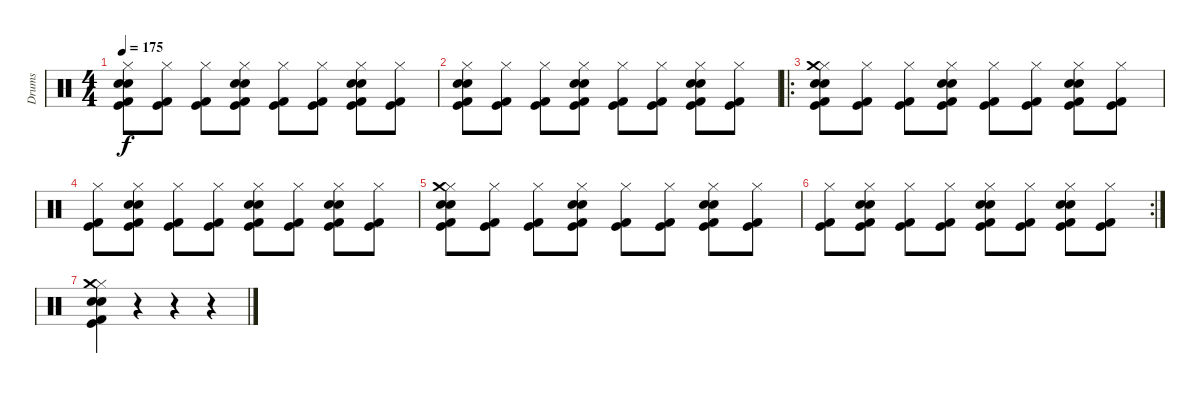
\track ("Drums" "Drums") {instrument percussion}
\staff {score}
\articulation defaults
\ts (4 4)
\tempo 175
\clef neutral
\ks c
("Electric Snare (hit)" "Snare (hit) 2" "Hi-Hat (closed)" "Kick (hit) 2" "Kick (hit)").8{dy f} ("Hi-Hat (closed)" "Kick (hit) 2" "Kick (hit)").8 ("Hi-Hat (closed)" "Kick (hit) 2" "Kick (hit)").8 ("Electric Snare (hit)" "Snare (hit) 2" "Hi-Hat (closed)" "Kick (hit) 2" "Kick (hit)").8 ("Hi-Hat (closed)" "Kick (hit) 2" "Kick (hit)").8 ("Hi-Hat (closed)" "Kick (hit) 2" "Kick (hit)").8 ("Electric Snare (hit)" "Snare (hit) 2" "Hi-Hat (closed)" "Kick (hit) 2" "Kick (hit)").8 ("Hi-Hat (closed)" "Kick (hit) 2" "Kick (hit)").8 |
("Electric Snare (hit)" "Snare (hit) 2" "Hi-Hat (closed)" "Kick (hit) 2" "Kick (hit)").8 ("Hi-Hat (closed)" "Kick (hit) 2" "Kick (hit)").8 ("Hi-Hat (closed)" "Kick (hit) 2" "Kick (hit)").8 ("Electric Snare (hit)" "Snare (hit) 2" "Hi-Hat (closed)" "Kick (hit) 2" "Kick (hit)").8 ("Hi-Hat (closed)" "Kick (hit) 2" "Kick (hit)").8 ("Hi-Hat (closed)" "Kick (hit) 2" "Kick (hit)").8 ("Electric Snare (hit)" "Snare (hit) 2" "Hi-Hat (closed)" "Kick (hit) 2" "Kick (hit)").8 ("Hi-Hat (closed)" "Kick (hit) 2" "Kick (hit)").8 |
\ro
("Electric Snare (hit)" "Snare (hit) 2" "Hi-Hat (closed)" "Kick (hit) 2" "Kick (hit)" "Crash medium (hit)").8 ("Hi-Hat (closed)" "Kick (hit) 2" "Kick (hit)").8 ("Hi-Hat (closed)" "Kick (hit) 2" "Kick (hit)").8 ("Electric Snare (hit)" "Snare (hit) 2" "Hi-Hat (closed)" "Kick (hit) 2" "Kick (hit)").8 ("Hi-Hat (closed)" "Kick (hit) 2" "Kick (hit)").8 ("Hi-Hat (closed)" "Kick (hit) 2" "Kick (hit)").8 ("Electric Snare (hit)" "Snare (hit) 2" "Hi-Hat (closed)" "Kick (hit) 2" "Kick (hit)").8 ("Hi-Hat (closed)" "Kick (hit) 2" "Kick (hit)").8 |
("Hi-Hat (closed)" "Kick (hit) 2" "Kick (hit)").8 ("Snare (hit) 2" "Electric Snare (hit)" "Hi-Hat (closed)" "Kick (hit) 2" "Kick (hit)").8 ("Hi-Hat (closed)" "Kick (hit) 2" "Kick (hit)").8 ("Hi-Hat (closed)" "Kick (hit) 2" "Kick (hit)").8 ("Snare (hit) 2" "Electric Snare (hit)" "Hi-Hat (closed)" "Kick (hit) 2" "Kick (hit)").8 ("Hi-Hat (closed)" "Kick (hit) 2" "Kick (hit)").8 ("Electric Snare (hit)" "Snare (hit) 2" "Hi-Hat (closed)" "Kick (hit) 2" "Kick (hit)").8 ("Hi-Hat (closed)" "Kick (hit) 2" "Kick (hit)").8 |
("Electric Snare (hit)" "Snare (hit) 2" "Hi-Hat (closed)" "Kick (hit) 2" "Kick (hit)" "Crash medium (hit)").8 ("Hi-Hat (closed)" "Kick (hit) 2" "Kick (hit)").8 ("Hi-Hat (closed)" "Kick (hit) 2" "Kick (hit)").8 ("Electric Snare (hit)" "Snare (hit) 2" "Hi-Hat (closed)" "Kick (hit) 2" "Kick (hit)").8 ("Hi-Hat (closed)" "Kick (hit) 2" "Kick (hit)").8 ("Hi-Hat (closed)" "Kick (hit) 2" "Kick (hit)").8 ("Electric Snare (hit)" "Snare (hit) 2" "Hi-Hat (closed)" "Kick (hit) 2" "Kick (hit)").8 ("Hi-Hat (closed)" "Kick (hit) 2" "Kick (hit)").8 |
\rc 2
("Hi-Hat (closed)" "Kick (hit) 2" "Kick (hit)").8 ("Snare (hit) 2" "Electric Snare (hit)" "Hi-Hat (closed)" "Kick (hit) 2" "Kick (hit)").8 ("Hi-Hat (closed)" "Kick (hit) 2" "Kick (hit)").8 ("Hi-Hat (closed)" "Kick (hit) 2" "Kick (hit)").8 ("Snare (hit) 2" "Electric Snare (hit)" "Hi-Hat (closed)" "Kick (hit) 2" "Kick (hit)").8 ("Hi-Hat (closed)" "Kick (hit) 2" "Kick (hit)").8 ("Electric Snare (hit)" "Snare (hit) 2" "Hi-Hat (closed)" "Kick (hit) 2" "Kick (hit)").8 ("Hi-Hat (closed)" "Kick (hit) 2" "Kick (hit)").8 |
("Hi-Hat (closed)" "Snare (hit) 2" "Electric Snare (hit)" "Kick (hit) 2" "Kick (hit)" "Crash medium (hit)").4 r.4 r.4 r.4
